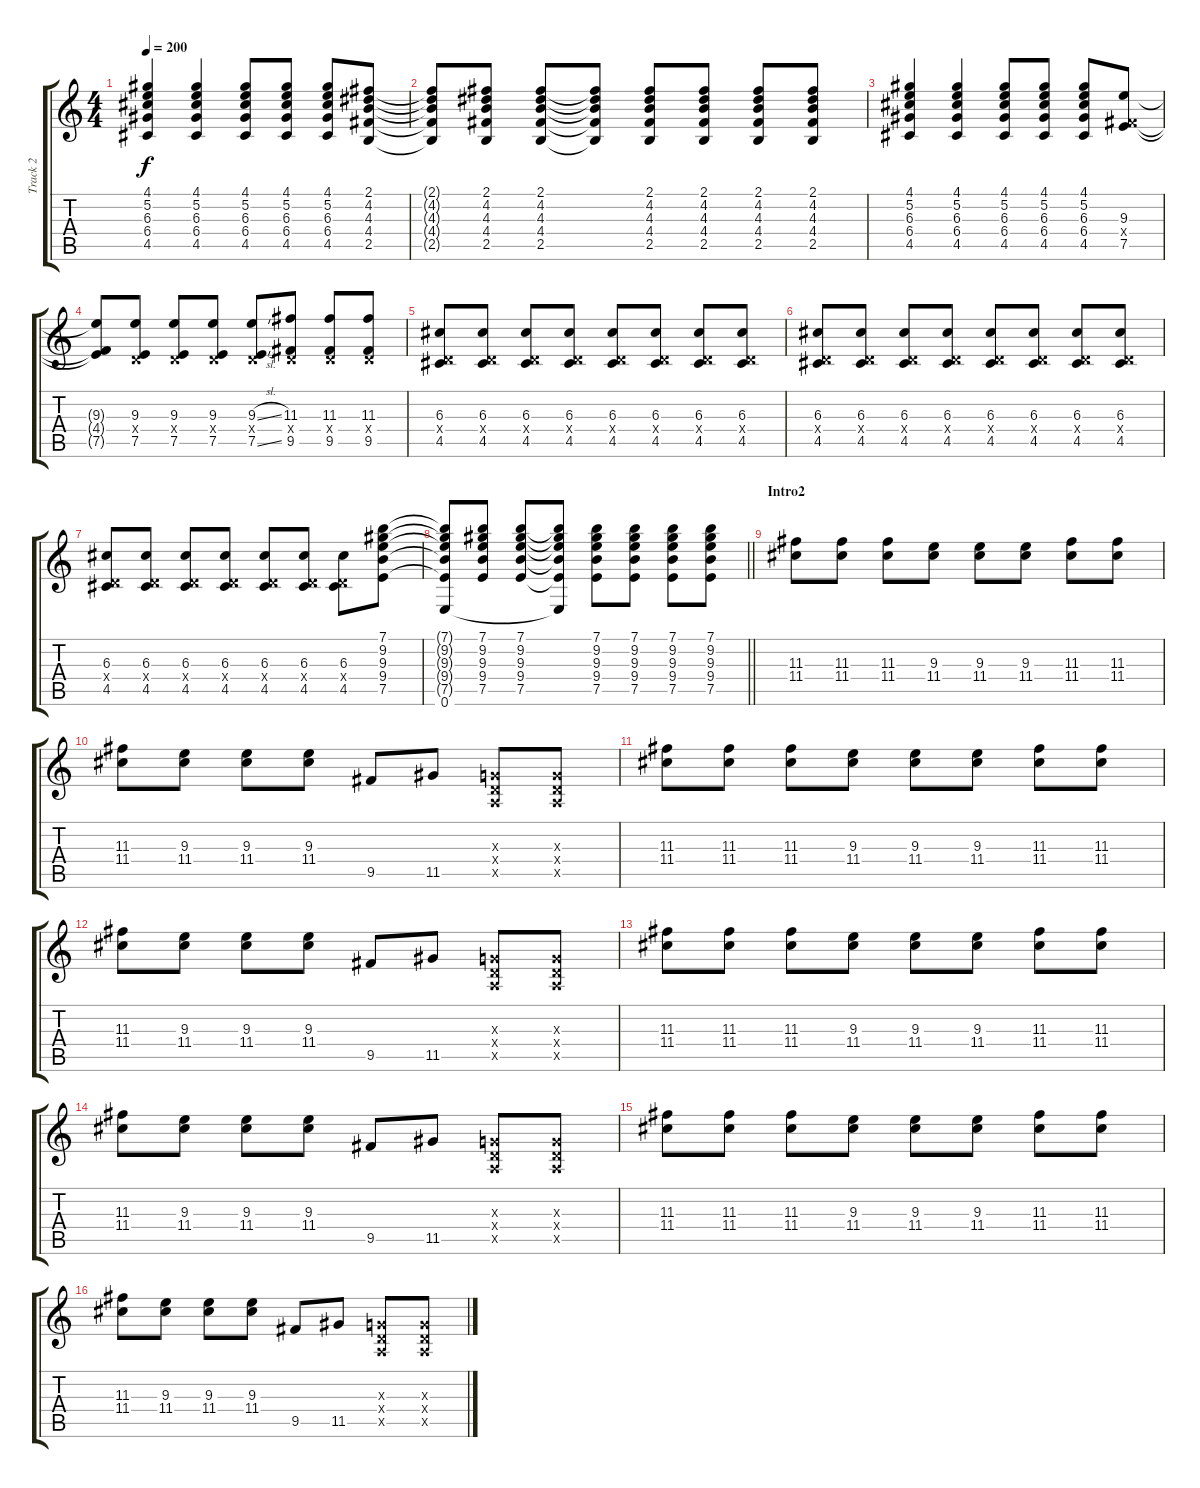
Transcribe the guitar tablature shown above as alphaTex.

\track ("Track 2" "Track 2") {instrument distortionguitar}
\staff {score tabs}
\tuning (E4 B3 G3 D3 A2 E2) {hide}
\ts (4 4)
\tempo 200
\clef g2
\ks c
(4.1 5.2 6.3 6.4 4.5).4{dy f} (4.1 5.2 6.3 6.4 4.5).4 (4.1 5.2 6.3 6.4 4.5).8 (4.1 5.2 6.3 6.4 4.5).8 (4.1 5.2 6.3 6.4 4.5).8 (2.1 4.2 4.3 4.4 2.5).8 |
(2.1{t} 4.2{t} 4.3{t} 4.4{t} 2.5{t}).8 (2.1 4.2 4.3 4.4 2.5).8 (2.1 4.2 4.3 4.4 2.5).8 (2.1{t} 4.2{t} 4.3{t} 4.4{t} 2.5{t}).8 (2.1 4.2 4.3 4.4 2.5).8 (2.1 4.2 4.3 4.4 2.5).8 (2.1 4.2 4.3 4.4 2.5).8 (2.1 4.2 4.3 4.4 2.5).8 |
(4.1 5.2 6.3 6.4 4.5).4 (4.1 5.2 6.3 6.4 4.5).4 (4.1 5.2 6.3 6.4 4.5).8 (4.1 5.2 6.3 6.4 4.5).8 (4.1 5.2 6.3 6.4 4.5).8 (9.3 4.4{x} 7.5).8 |
(9.3{t} 4.4{t} 7.5{t}).8 (9.3 0.4{x} 7.5).8 (9.3 0.4{x} 7.5).8 (9.3 0.4{x} 7.5).8 (9.3{sl} 0.4{x} 7.5{sl}).8 (11.3 0.4{x} 9.5).8 (11.3 0.4{x} 9.5).8 (11.3 0.4{x} 9.5).8 |
(6.3 0.4{x} 4.5).8 (6.3 0.4{x} 4.5).8 (6.3 0.4{x} 4.5).8 (6.3 0.4{x} 4.5).8 (6.3 0.4{x} 4.5).8 (6.3 0.4{x} 4.5).8 (6.3 0.4{x} 4.5).8 (6.3 0.4{x} 4.5).8 |
(6.3 0.4{x} 4.5).8 (6.3 0.4{x} 4.5).8 (6.3 0.4{x} 4.5).8 (6.3 0.4{x} 4.5).8 (6.3 0.4{x} 4.5).8 (6.3 0.4{x} 4.5).8 (6.3 0.4{x} 4.5).8 (6.3 0.4{x} 4.5).8 |
(6.3 0.4{x} 4.5).8 (6.3 0.4{x} 4.5).8 (6.3 0.4{x} 4.5).8 (6.3 0.4{x} 4.5).8 (6.3 0.4{x} 4.5).8 (6.3 0.4{x} 4.5).8 (6.3 0.4{x} 4.5).8 (7.1 9.2 9.3 9.4 7.5).8 |
\barLineRight lightlight
(7.1{t} 9.2{t} 9.3{t} 9.4{t} 7.5{t} 0.6).8 (7.1 9.2 9.3 9.4 7.5).8 (7.1 9.2 9.3 9.4 7.5).8 (7.1{t} 9.2{t} 9.3{t} 9.4{t} 7.5{t} 0.6{t}).8 (7.1 9.2 9.3 9.4 7.5).8 (7.1 9.2 9.3 9.4 7.5).8 (7.1 9.2 9.3 9.4 7.5).8 (7.1 9.2 9.3 9.4 7.5).8 |
\section ("" "Intro2")
(11.3 11.4).8 (11.3 11.4).8 (11.3 11.4).8 (9.3 11.4).8 (9.3 11.4).8 (9.3 11.4).8 (11.3 11.4).8 (11.3 11.4).8 |
(11.3 11.4).8 (9.3 11.4).8 (9.3 11.4).8 (9.3 11.4).8 9.5.8 11.5.8 (0.3{x} 0.4{x} 0.5{x}).8 (0.3{x} 0.4{x} 0.5{x}).8 |
(11.3 11.4).8 (11.3 11.4).8 (11.3 11.4).8 (9.3 11.4).8 (9.3 11.4).8 (9.3 11.4).8 (11.3 11.4).8 (11.3 11.4).8 |
(11.3 11.4).8 (9.3 11.4).8 (9.3 11.4).8 (9.3 11.4).8 9.5.8 11.5.8 (0.3{x} 0.4{x} 0.5{x}).8 (0.3{x} 0.4{x} 0.5{x}).8 |
(11.3 11.4).8 (11.3 11.4).8 (11.3 11.4).8 (9.3 11.4).8 (9.3 11.4).8 (9.3 11.4).8 (11.3 11.4).8 (11.3 11.4).8 |
(11.3 11.4).8 (9.3 11.4).8 (9.3 11.4).8 (9.3 11.4).8 9.5.8 11.5.8 (0.3{x} 0.4{x} 0.5{x}).8 (0.3{x} 0.4{x} 0.5{x}).8 |
(11.3 11.4).8 (11.3 11.4).8 (11.3 11.4).8 (9.3 11.4).8 (9.3 11.4).8 (9.3 11.4).8 (11.3 11.4).8 (11.3 11.4).8 |
(11.3 11.4).8 (9.3 11.4).8 (9.3 11.4).8 (9.3 11.4).8 9.5.8 11.5.8 (0.3{x} 0.4{x} 0.5{x}).8 (0.3{x} 0.4{x} 0.5{x}).8
